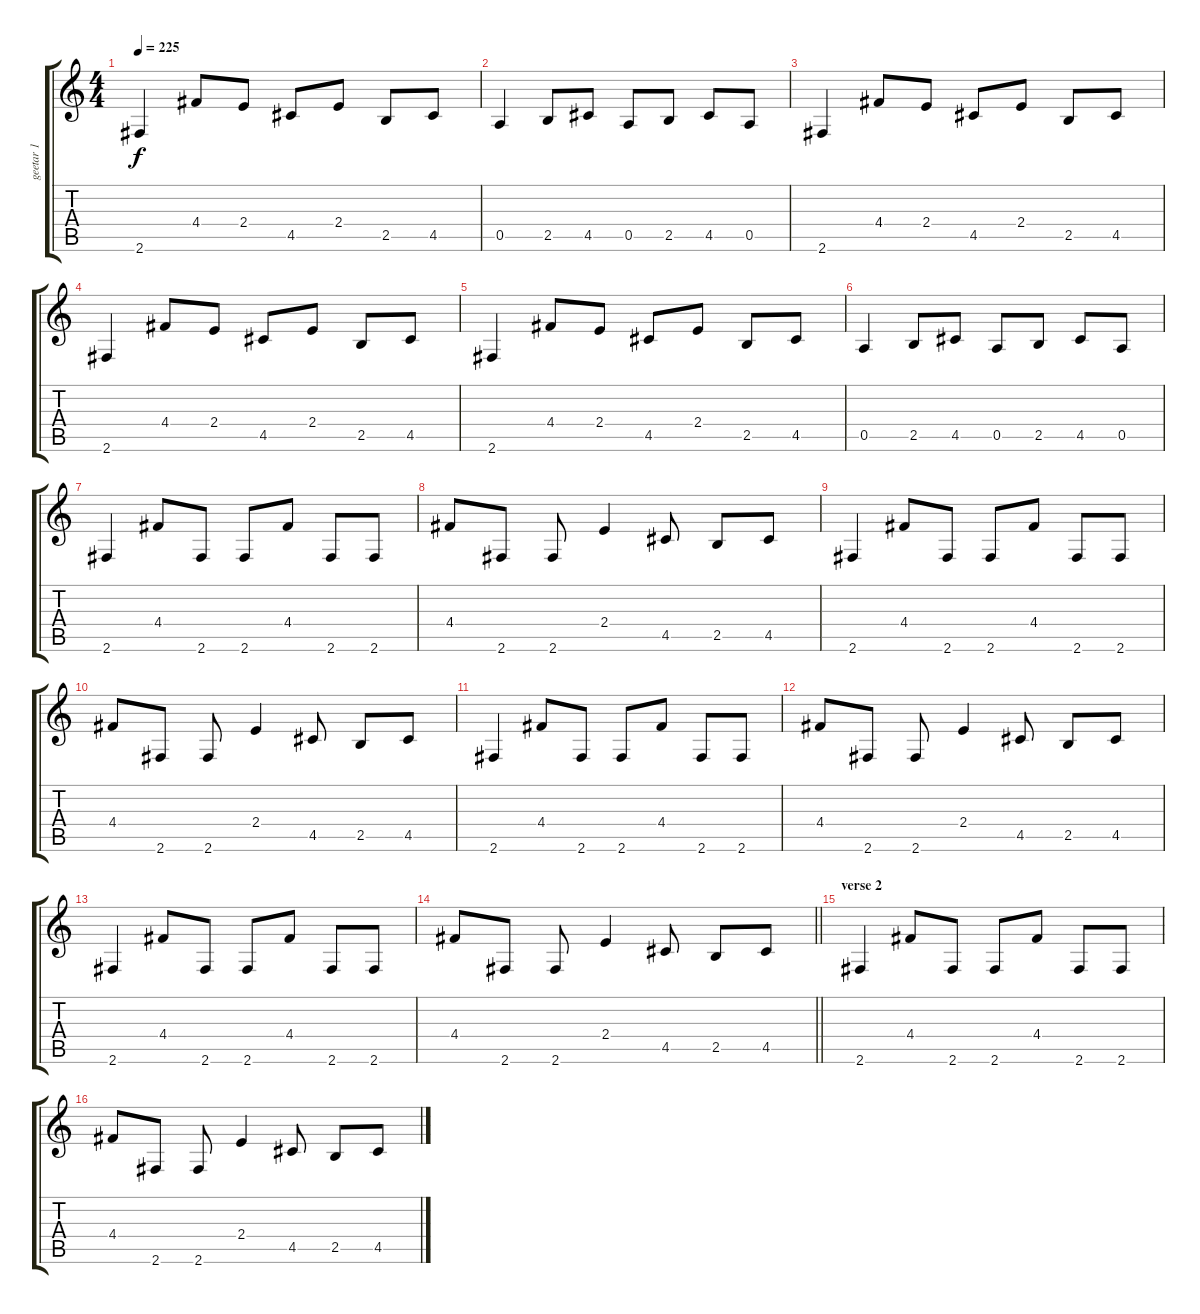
\track ("geetar 1" "geetar 1") {instrument distortionguitar}
\staff {score tabs}
\tuning (E4 B3 G3 D3 A2 E2) {hide}
\ts (4 4)
\tempo 225
\clef g2
\ks c
2.6.4{dy f} 4.4.8 2.4.8 4.5.8 2.4.8 2.5.8 4.5.8 |
0.5.4 2.5.8 4.5.8 0.5.8 2.5.8 4.5.8 0.5.8 |
2.6.4 4.4.8 2.4.8 4.5.8 2.4.8 2.5.8 4.5.8 |
2.6.4 4.4.8 2.4.8 4.5.8 2.4.8 2.5.8 4.5.8 |
2.6.4 4.4.8 2.4.8 4.5.8 2.4.8 2.5.8 4.5.8 |
0.5.4 2.5.8 4.5.8 0.5.8 2.5.8 4.5.8 0.5.8 |
2.6.4 4.4.8 2.6.8 2.6.8 4.4.8 2.6.8 2.6.8 |
4.4.8 2.6.8 2.6.8 2.4.4 4.5.8 2.5.8 4.5.8 |
2.6.4 4.4.8 2.6.8 2.6.8 4.4.8 2.6.8 2.6.8 |
4.4.8 2.6.8 2.6.8 2.4.4 4.5.8 2.5.8 4.5.8 |
2.6.4 4.4.8 2.6.8 2.6.8 4.4.8 2.6.8 2.6.8 |
4.4.8 2.6.8 2.6.8 2.4.4 4.5.8 2.5.8 4.5.8 |
2.6.4 4.4.8 2.6.8 2.6.8 4.4.8 2.6.8 2.6.8 |
\barLineRight lightlight
4.4.8 2.6.8 2.6.8 2.4.4 4.5.8 2.5.8 4.5.8 |
\section ("" "verse 2")
2.6.4 4.4.8 2.6.8 2.6.8 4.4.8 2.6.8 2.6.8 |
4.4.8 2.6.8 2.6.8 2.4.4 4.5.8 2.5.8 4.5.8
